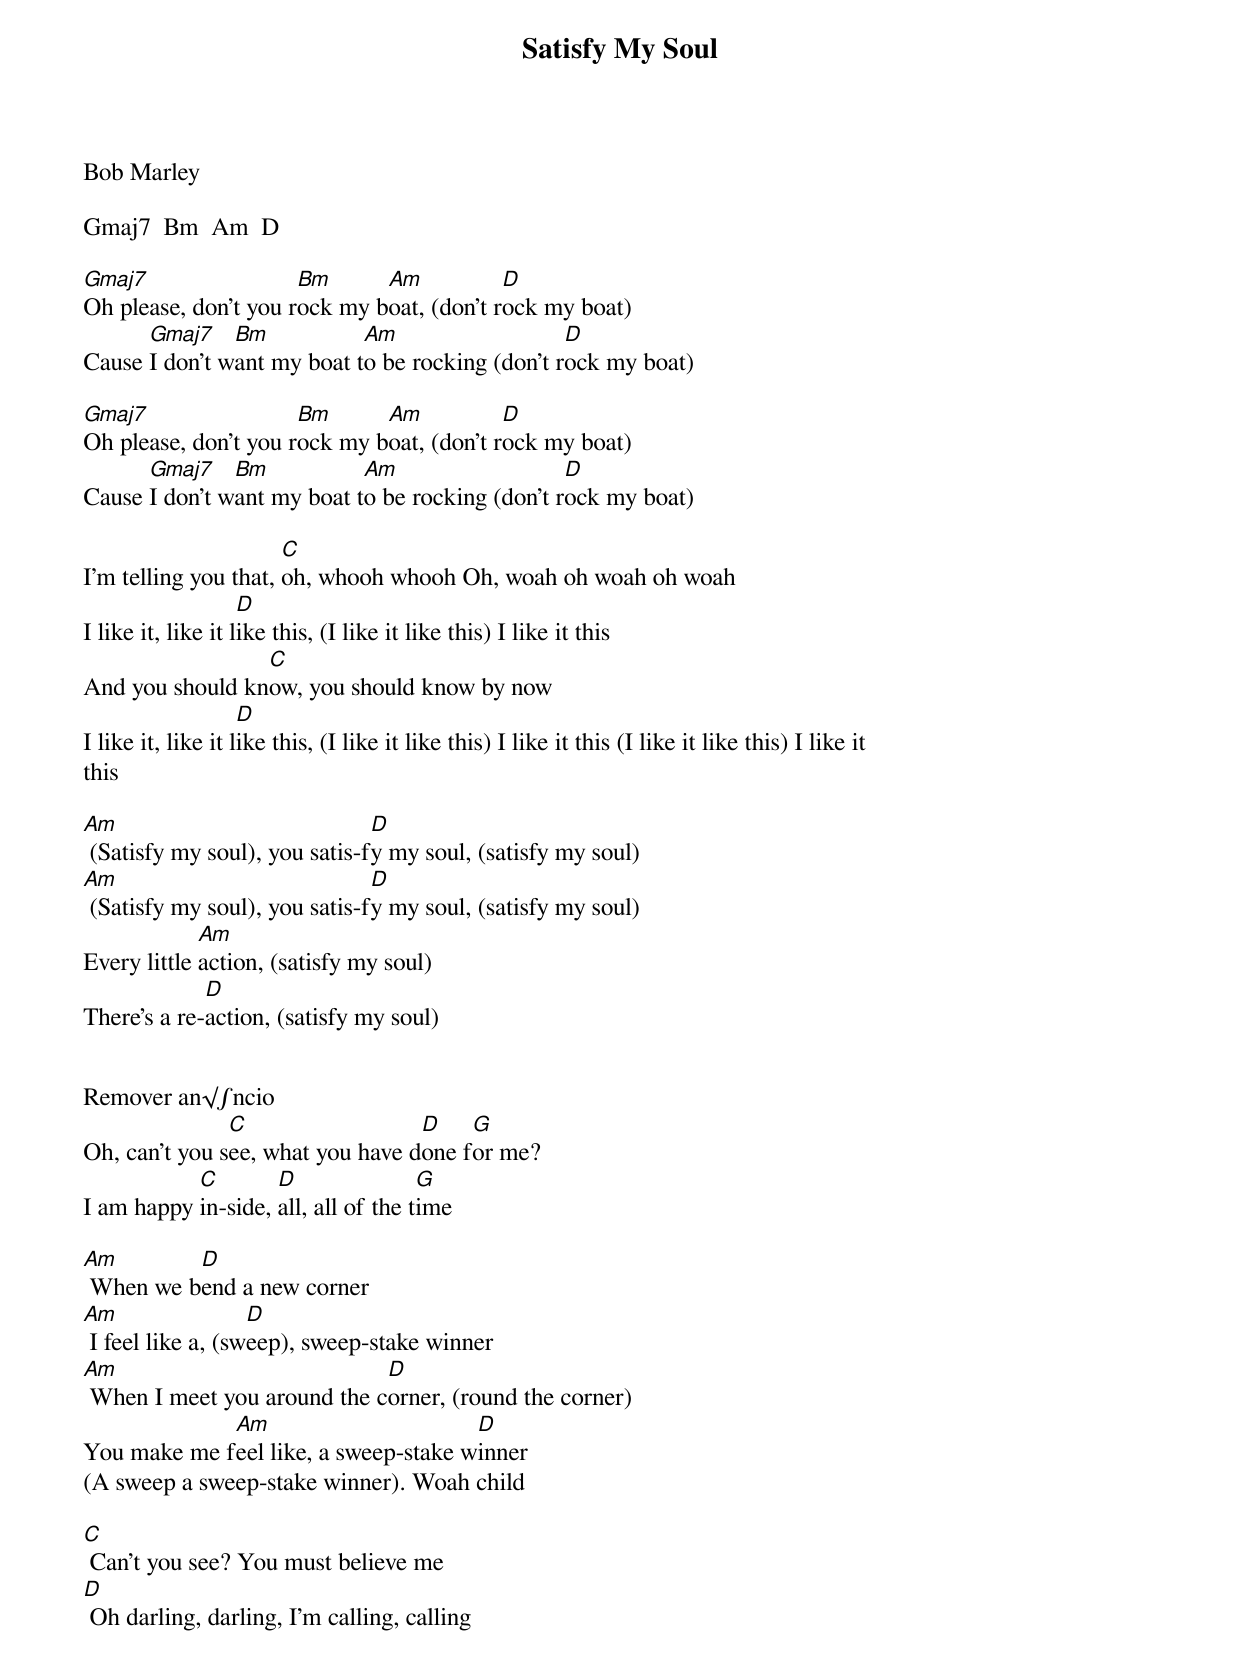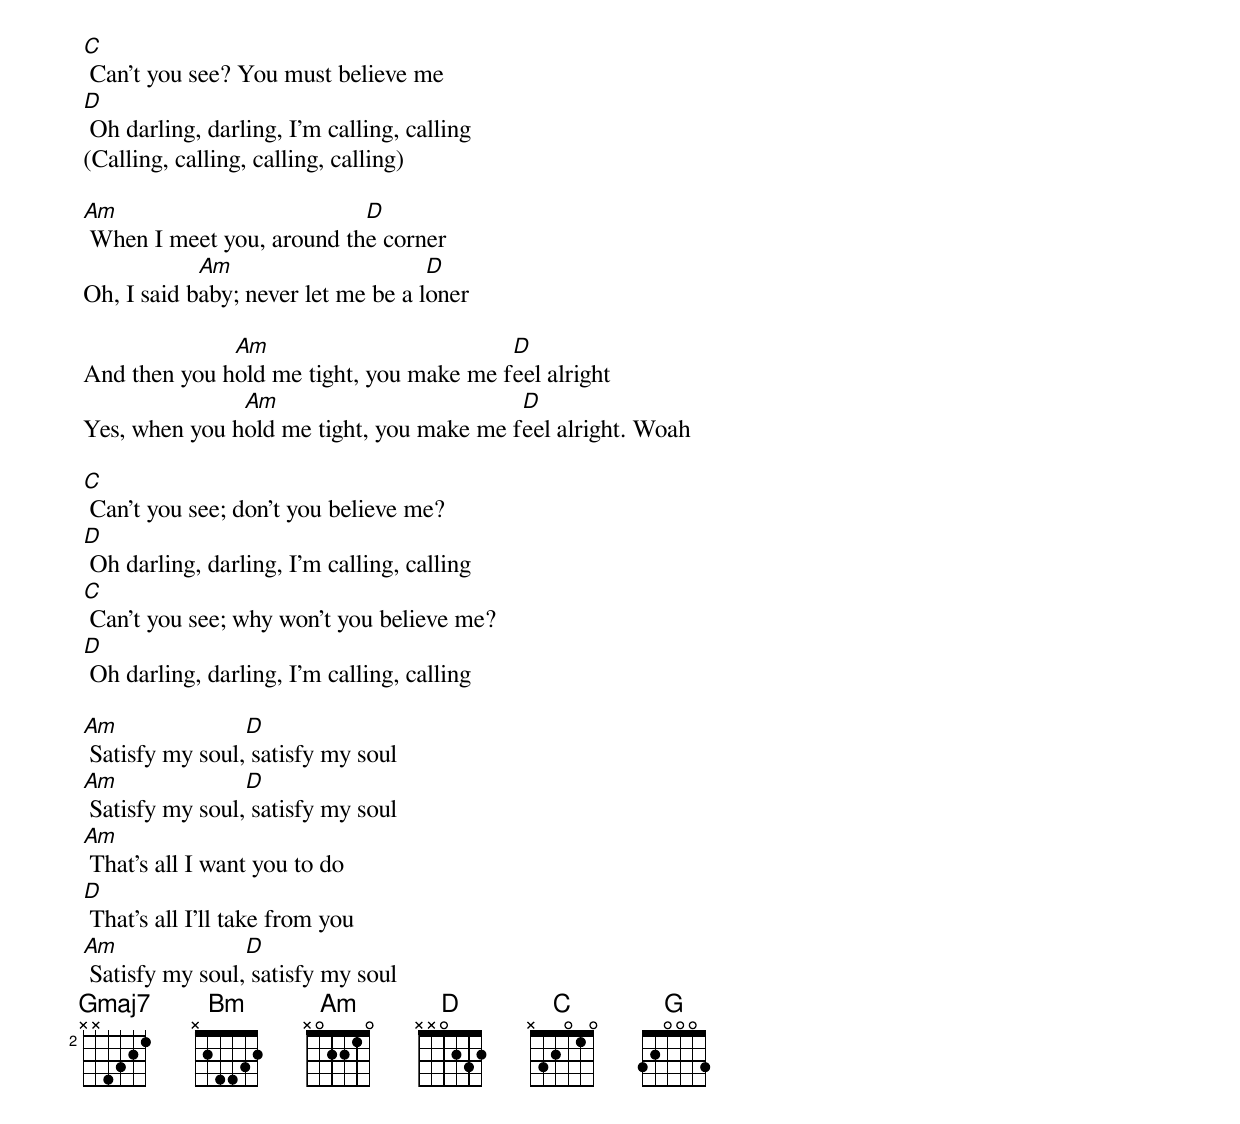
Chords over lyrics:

Satisfy My Soul
Bob Marley

Gmaj7  Bm  Am  D

Gmaj7                 Bm      Am           D
Oh please, don't you rock my boat, (don't rock my boat)
      Gmaj7    Bm           Am                   D
Cause I don't want my boat to be rocking (don't rock my boat)

Gmaj7                 Bm      Am           D
Oh please, don't you rock my boat, (don't rock my boat)
      Gmaj7    Bm           Am                   D
Cause I don't want my boat to be rocking (don't rock my boat)

                      C
I'm telling you that, oh, whooh whooh Oh, woah oh woah oh woah
                    D
I like it, like it like this, (I like it like this) I like it this
                 C
And you should know, you should know by now
                    D
I like it, like it like this, (I like it like this) I like it this (I like it like this) I like it
this

Am                             D
 (Satisfy my soul), you satis-fy my soul, (satisfy my soul)
Am                             D
 (Satisfy my soul), you satis-fy my soul, (satisfy my soul)
             Am
Every little action, (satisfy my soul)
             D
There's a re-action, (satisfy my soul)


Remover an√∫ncio
               C                  D    G
Oh, can't you see, what you have done for me?
           C        D                G
I am happy in-side, all, all of the time

Am        D
 When we bend a new corner
Am                 D
 I feel like a, (sweep), sweep-stake winner
Am                           D
 When I meet you around the corner, (round the corner)
             Am                       D
You make me feel like, a sweep-stake winner
(A sweep a sweep-stake winner). Woah child

C
 Can't you see? You must believe me
D
 Oh darling, darling, I'm calling, calling
C
 Can't you see? You must believe me
D
 Oh darling, darling, I'm calling, calling
(Calling, calling, calling, calling)

Am                         D
 When I meet you, around the corner
            Am                      D
Oh, I said baby; never let me be a loner

              Am                         D
And then you hold me tight, you make me feel alright
               Am                         D
Yes, when you hold me tight, you make me feel alright. Woah

C
 Can't you see; don't you believe me?
D
 Oh darling, darling, I'm calling, calling
C
 Can't you see; why won't you believe me?
D
 Oh darling, darling, I'm calling, calling

Am               D
 Satisfy my soul, satisfy my soul
Am               D
 Satisfy my soul, satisfy my soul
Am
 That's all I want you to do
D
 That's all I'll take from you
Am               D
 Satisfy my soul, satisfy my soul
